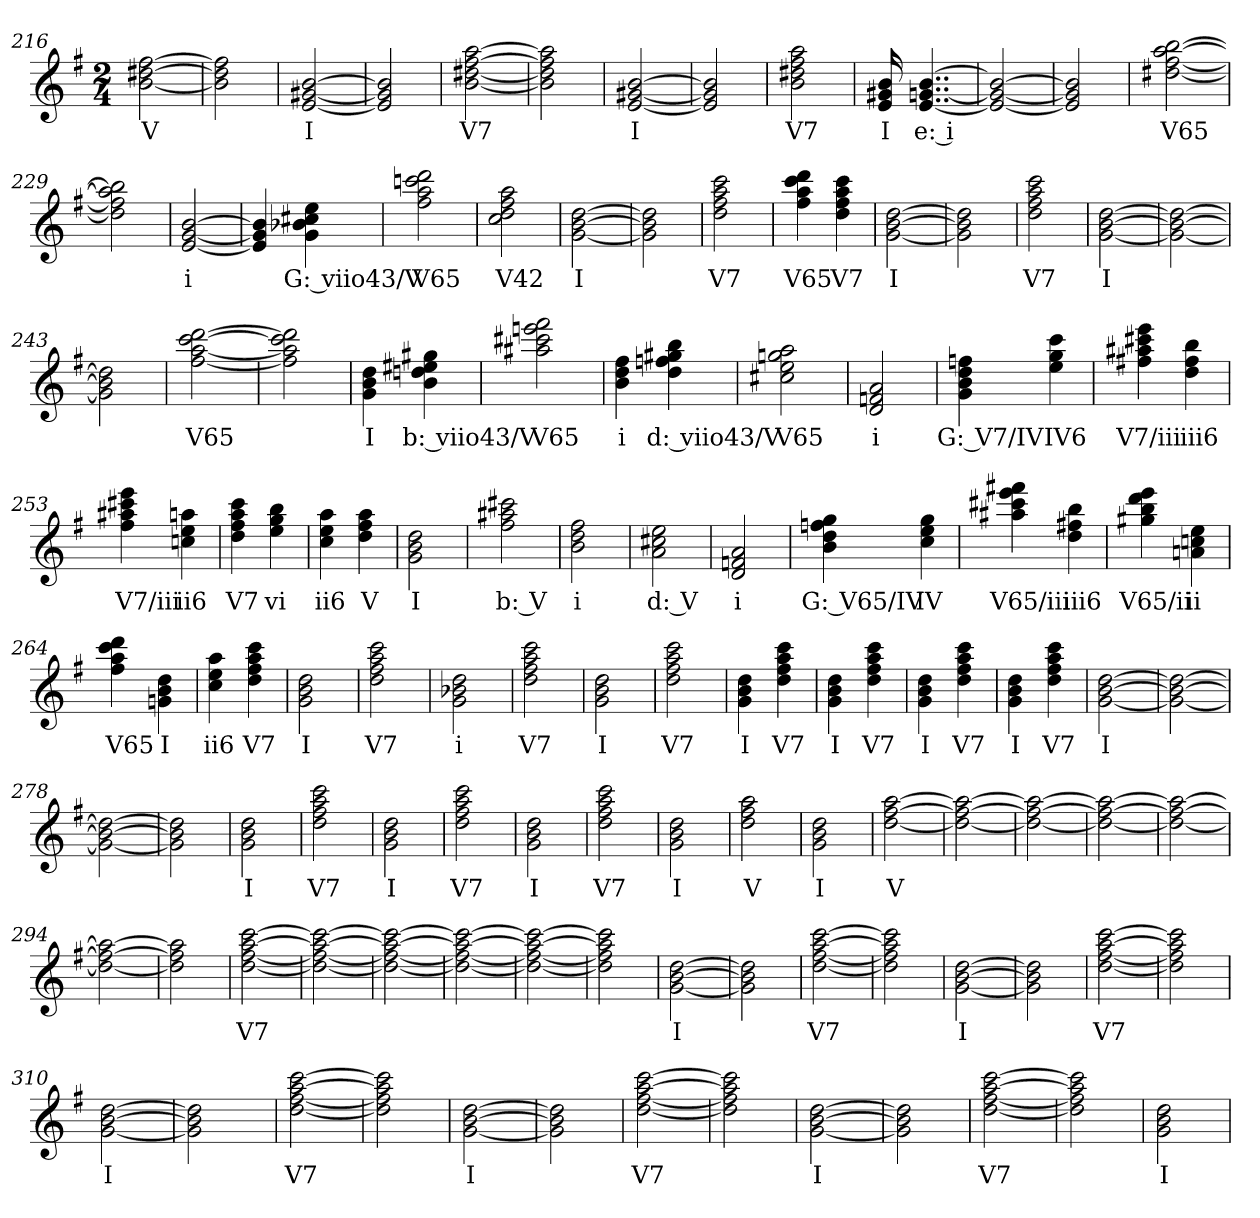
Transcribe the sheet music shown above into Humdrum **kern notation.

**kern	**text
*part1	*part1
*staff1	*staff1
*k[f#]	*
*G:	*
*M2/4	*
=216	=216
[2b [2dd#X [2ff#	V
=217	=217
2b] 2dd#] 2ff#]	.
=218	=218
[2e [2g#X [2b	I
=219	=219
2e] 2g#] 2b]	.
=220	=220
[2b [2dd#X [2ff# [2aa	V7
=221	=221
2b] 2dd#] 2ff#] 2aa]	.
=222	=222
[2e [2g#X [2b	I
=223	=223
2e] 2g#] 2b]	.
=224	=224
2b 2dd#X 2ff# 2aa	V7
=225	=225
16e 16g#X 16b	I
[4..e [4..gn [4..b	e: i
=226	=226
2e_ 2g_ 2b_	.
=227	=227
2e] 2g] 2b]	.
=228	=228
[2dd#X [2ff# [2aa [2bb	V65
=229	=229
2dd#] 2ff#] 2aa] 2bb]	.
=230	=230
[2e [2g [2b	i
=231	=231
4e] 4g] 4b]	.
4g 4b-X 4cc#X 4ee	G: viio43/V
=232	=232
2ff# 2aa 2cccn 2ddd	V65
=233	=233
2cc 2dd 2ff# 2aa	V42
=234	=234
[2g [2b [2dd	I
=235	=235
2g] 2b] 2dd]	.
=236	=236
2dd 2ff# 2aa 2ccc	V7
=237	=237
4ff# 4aa 4ccc 4ddd	V65
4dd 4ff# 4aa 4ccc	V7
=238	=238
[2g [2b [2dd	I
=239	=239
2g] 2b] 2dd]	.
=240	=240
2dd 2ff# 2aa 2ccc	V7
=241	=241
[2g [2b [2dd	I
=242	=242
2g_ 2b_ 2dd_	.
=243	=243
2g] 2b] 2dd]	.
=244	=244
[2ff# [2aa [2ccc [2ddd	V65
=245	=245
2ff#] 2aa] 2ccc] 2ddd]	.
=246	=246
4g 4b 4dd	I
4b 4ddn 4ee#X 4gg#X	b: viio43/V
=247	=247
2aa#X 2ccc#X 2eeen 2fff#	V65
=248	=248
4b 4dd 4ff#	i
4dd 4ffn 4gg#X 4bb	d: viio43/V
=249	=249
2cc#X 2ee 2ggn 2aa	V65
=250	=250
2d 2fn 2a	i
=251	=251
4g 4b 4dd 4ffn	G: V7/IV
4ee 4gg 4ccc	IV6
=252	=252
4ff#X 4aa#X 4ccc#X 4eee	V7/iii
4dd 4ff# 4bb	iii6
=253	=253
4ff# 4aa#X 4ccc#X 4eee	V7/iii
4ccn 4ee 4aan	ii6
=254	=254
4dd 4ff# 4aa 4ccc	V7
4ee 4gg 4bb	vi
=255	=255
4cc 4ee 4aa	ii6
4dd 4ff# 4aa	V
=256	=256
2g 2b 2dd	I
=257	=257
2ff# 2aa#X 2ccc#X	b: V
=258	=258
2b 2dd 2ff#	i
=259	=259
2a 2cc#X 2ee	d: V
=260	=260
2d 2fn 2a	i
=261	=261
4b 4dd 4ffn 4gg	G: V65/IV
4cc 4ee 4gg	IV
=262	=262
4aa#X 4ccc#X 4eee 4fff#X	V65/iii
4dd 4ff#X 4bb	iii6
=263	=263
4gg#X 4bb 4ddd 4eee	V65/ii
4an 4ccn 4ee	ii
=264	=264
4ff# 4aa 4ccc 4ddd	V65
4gn 4b 4dd	I
=265	=265
4cc 4ee 4aa	ii6
4dd 4ff# 4aa 4ccc	V7
=266	=266
2g 2b 2dd	I
=267	=267
2dd 2ff# 2aa 2ccc	V7
=268	=268
2g 2b-X 2dd	i
=269	=269
2dd 2ff# 2aa 2ccc	V7
=270	=270
2g 2b 2dd	I
=271	=271
2dd 2ff# 2aa 2ccc	V7
=272	=272
4g 4b 4dd	I
4dd 4ff# 4aa 4ccc	V7
=273	=273
4g 4b 4dd	I
4dd 4ff# 4aa 4ccc	V7
=274	=274
4g 4b 4dd	I
4dd 4ff# 4aa 4ccc	V7
=275	=275
4g 4b 4dd	I
4dd 4ff# 4aa 4ccc	V7
=276	=276
[2g [2b [2dd	I
=277	=277
2g_ 2b_ 2dd_	.
=278	=278
2g_ 2b_ 2dd_	.
=279	=279
2g] 2b] 2dd]	.
=280	=280
2g 2b 2dd	I
=281	=281
2dd 2ff# 2aa 2ccc	V7
=282	=282
2g 2b 2dd	I
=283	=283
2dd 2ff# 2aa 2ccc	V7
=284	=284
2g 2b 2dd	I
=285	=285
2dd 2ff# 2aa 2ccc	V7
=286	=286
2g 2b 2dd	I
=287	=287
2dd 2ff# 2aa	V
=288	=288
2g 2b 2dd	I
=289	=289
[2dd [2ff# [2aa	V
=290	=290
2dd_ 2ff#_ 2aa_	.
=291	=291
2dd_ 2ff#_ 2aa_	.
=292	=292
2dd_ 2ff#_ 2aa_	.
=293	=293
2dd_ 2ff#_ 2aa_	.
=294	=294
2dd_ 2ff#_ 2aa_	.
=295	=295
2dd] 2ff#] 2aa]	.
=296	=296
[2dd [2ff# [2aa [2ccc	V7
=297	=297
2dd_ 2ff#_ 2aa_ 2ccc_	.
=298	=298
2dd_ 2ff#_ 2aa_ 2ccc_	.
=299	=299
2dd_ 2ff#_ 2aa_ 2ccc_	.
=300	=300
2dd_ 2ff#_ 2aa_ 2ccc_	.
=301	=301
2dd] 2ff#] 2aa] 2ccc]	.
=302	=302
[2g [2b [2dd	I
=303	=303
2g] 2b] 2dd]	.
=304	=304
[2dd [2ff# [2aa [2ccc	V7
=305	=305
2dd] 2ff#] 2aa] 2ccc]	.
=306	=306
[2g [2b [2dd	I
=307	=307
2g] 2b] 2dd]	.
=308	=308
[2dd [2ff# [2aa [2ccc	V7
=309	=309
2dd] 2ff#] 2aa] 2ccc]	.
=310	=310
[2g [2b [2dd	I
=311	=311
2g] 2b] 2dd]	.
=312	=312
[2dd [2ff# [2aa [2ccc	V7
=313	=313
2dd] 2ff#] 2aa] 2ccc]	.
=314	=314
[2g [2b [2dd	I
=315	=315
2g] 2b] 2dd]	.
=316	=316
[2dd [2ff# [2aa [2ccc	V7
=317	=317
2dd] 2ff#] 2aa] 2ccc]	.
=318	=318
[2g [2b [2dd	I
=319	=319
2g] 2b] 2dd]	.
=320	=320
[2dd [2ff# [2aa [2ccc	V7
=321	=321
2dd] 2ff#] 2aa] 2ccc]	.
=322	=322
2g 2b 2dd	I
=	=
*-	*-
